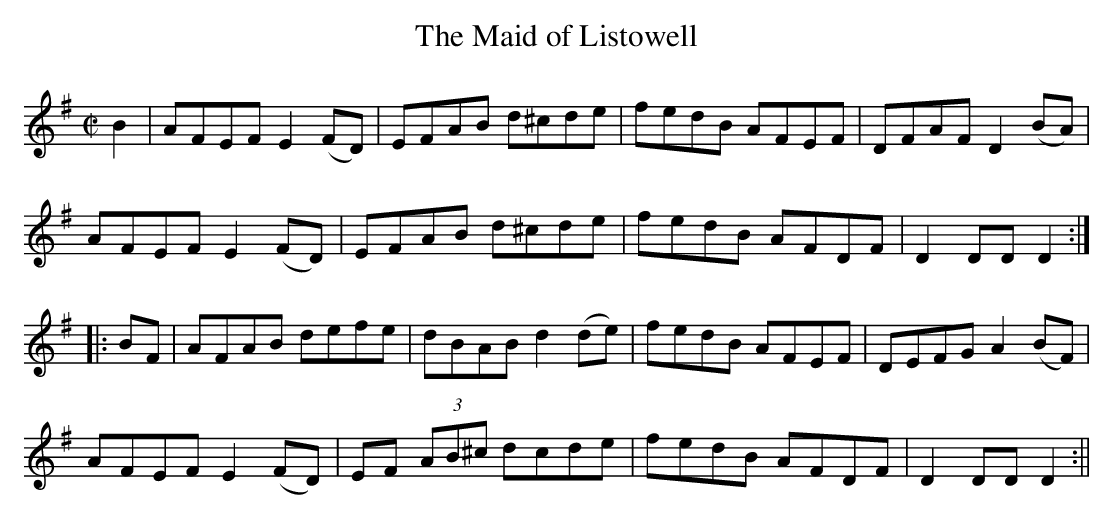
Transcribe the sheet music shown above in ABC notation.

X:1
T: Maid of Listowell, The
M: C|
L: 1/8
K: G
B2 | AFEF E2 (FD) | EFAB d^cde | fedB AFEF | DFAF D2 (BA) |
AFEF E2 (FD) | EFAB d^cde | fedB AFDF | D2 DD D2 :|
|: BF | AFAB defe | dBAB d2 (de) | fedB AFEF | DEFG A2 (BF) |
AFEF E2 (FD) | EF (3AB^c dcde | fedB AFDF | D2 DD D2 :||
